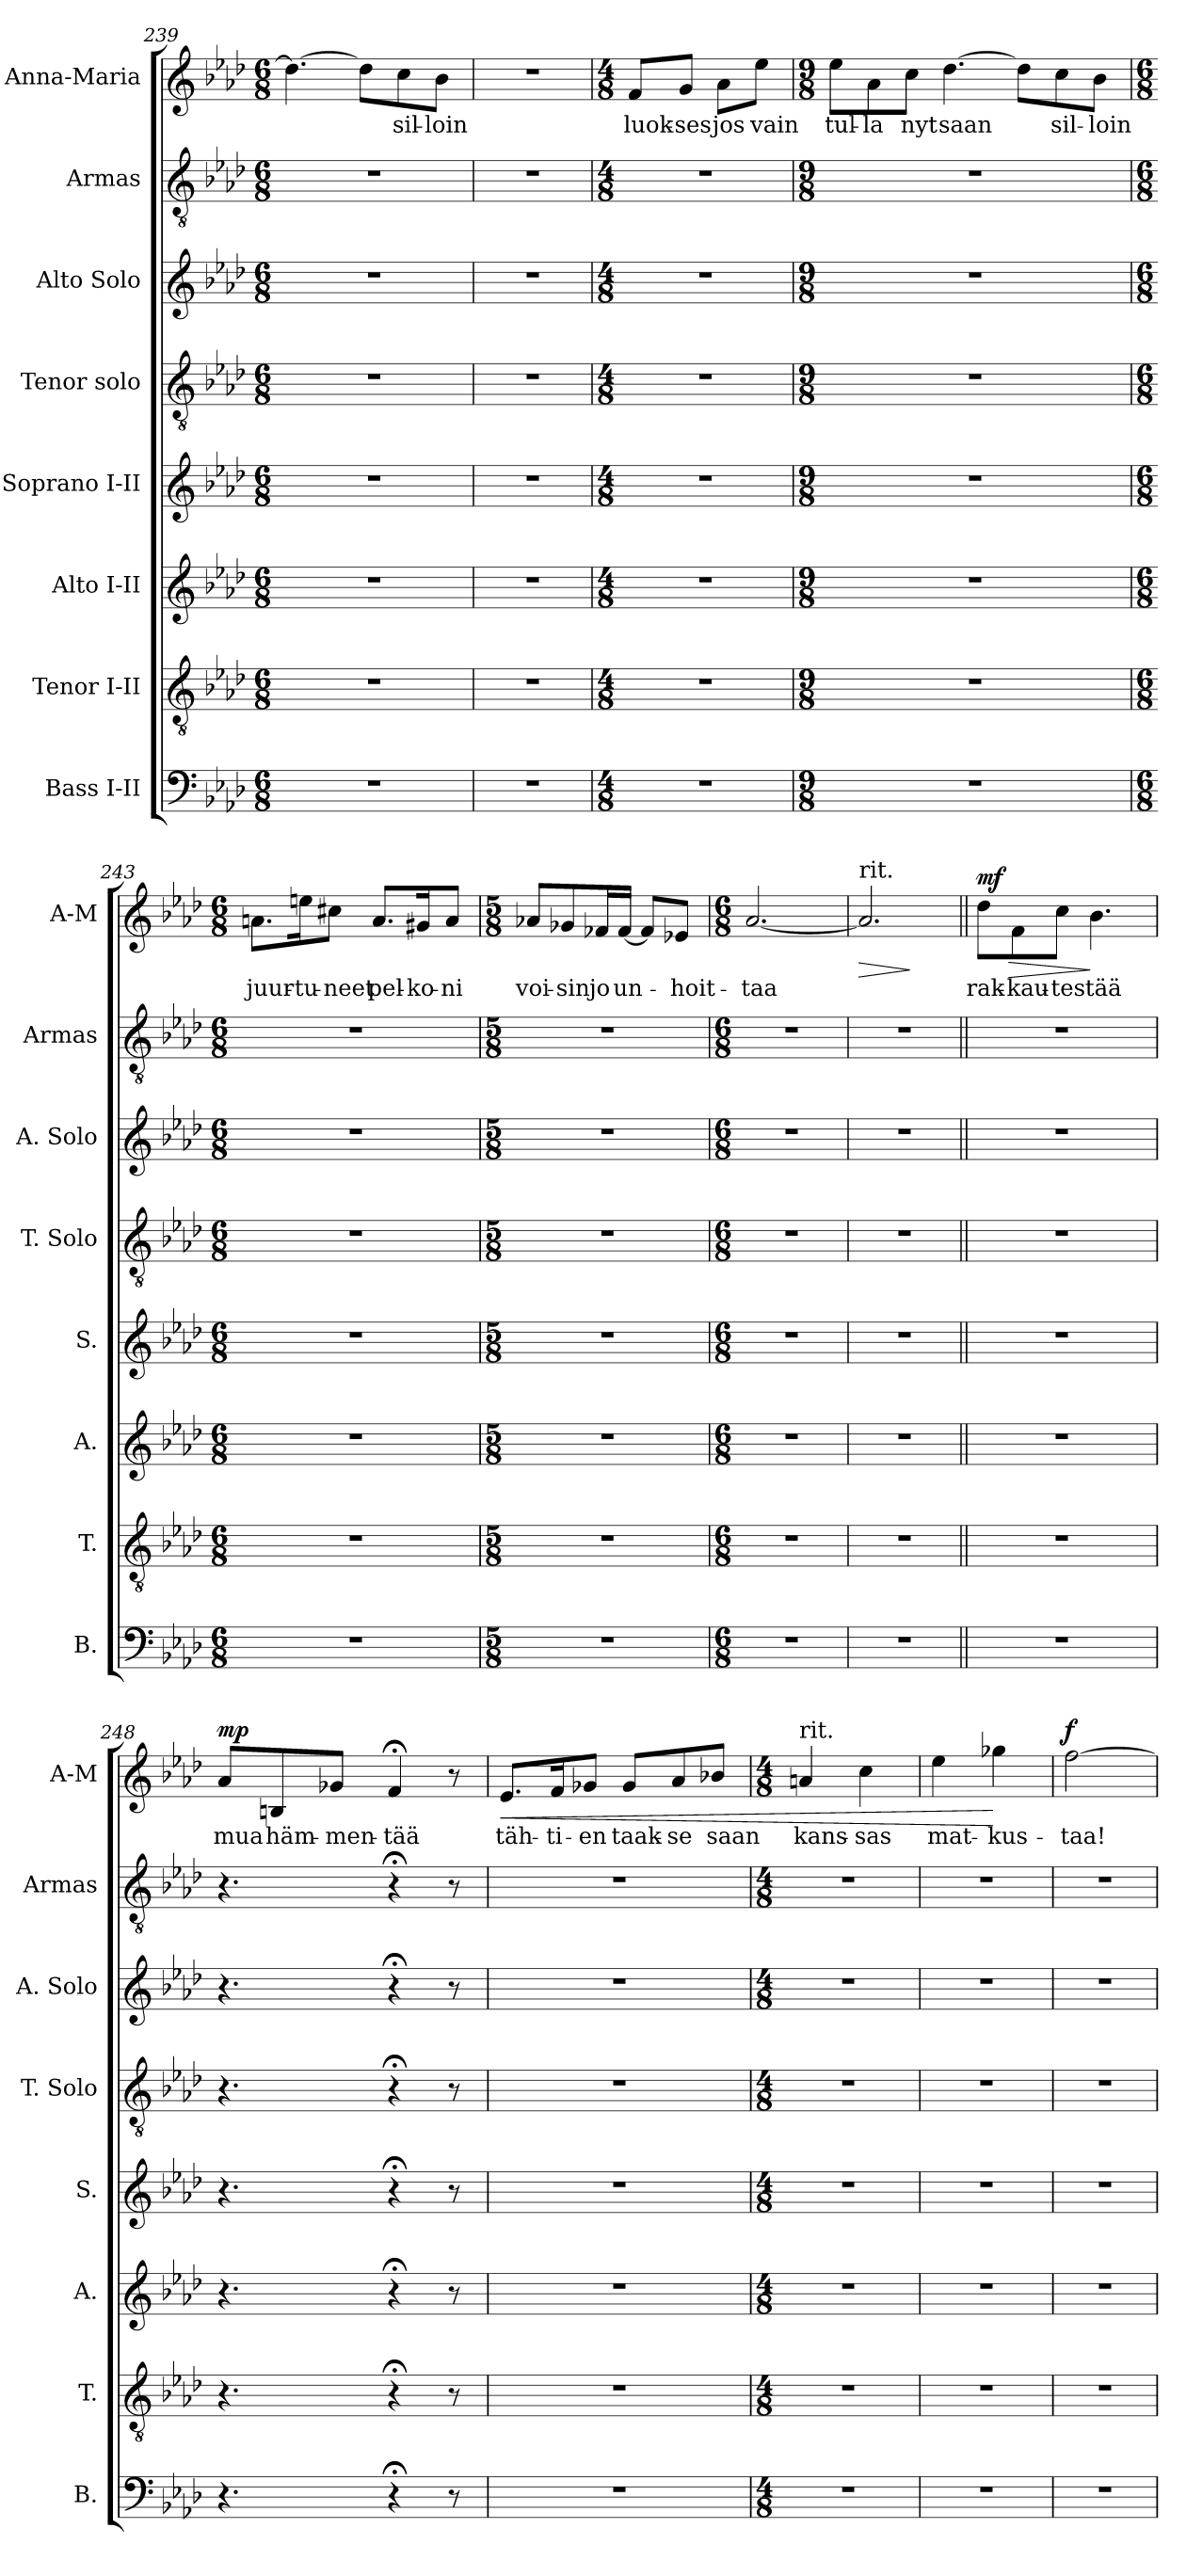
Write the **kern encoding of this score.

**kern	**kern	**kern	**kern	**kern	**kern	**kern	**kern	**text	**dynam
*part8	*part7	*part6	*part5	*part4	*part3	*part2	*part1	*part1	*part1
*staff8	*staff7	*staff6	*staff5	*staff4	*staff3	*staff2	*staff1	*staff1	*staff1
*I"Bass I-II	*I"Tenor I-II	*I"Alto I-II	*I"Soprano I-II	*I"Tenor solo	*I"Alto Solo	*I"Armas	*I"Anna-Maria	*	*
*I'B.	*I'T.	*I'A.	*I'S.	*I'T. Solo	*I'A. Solo	*I'Armas	*I'A-M	*	*
*clefF4	*clefGv2	*clefG2	*clefG2	*clefGv2	*clefG2	*clefGv2	*clefG2	*	*
*	*ITrd7c12	*	*	*ITrd7c12	*	*ITrd7c12	*	*	*
*k[b-e-a-d-]	*k[b-e-a-d-]	*k[b-e-a-d-]	*k[b-e-a-d-]	*k[b-e-a-d-]	*k[b-e-a-d-]	*k[b-e-a-d-]	*k[b-e-a-d-]	*	*
*A-:	*A-:	*A-:	*A-:	*A-:	*A-:	*A-:	*A-:	*	*
*M6/8	*M6/8	*M6/8	*M6/8	*M6/8	*M6/8	*M6/8	*M6/8	*	*
=239	=239	=239	=239	=239	=239	=239	=239	=239	=239
!LO:N:vis=1	!LO:N:vis=1	!LO:N:vis=1	!LO:N:vis=1	!LO:N:vis=1	!LO:N:vis=1	!LO:N:vis=1	!	!	!
2.r	2.r	2.r	2.r	2.r	2.r	2.r	4.dd-i\_<	.	.
.	.	.	.	.	.	.	8dd-i\L]	.	.
!	!	!	!	!	!	!	!	!LO:LY:b:color=#000000	!
.	.	.	.	.	.	.	8cci\	sil-	.
!	!	!	!	!	!	!	!	!LO:LY:b:color=#000000	!
.	.	.	.	.	.	.	8b-i\J	-loin	.
=240	=240	=240	=240	=240	=240	=240	=240	=240	=240
!LO:N:vis=1	!LO:N:vis=1	!LO:N:vis=1	!LO:N:vis=1	!LO:N:vis=1	!LO:N:vis=1	!LO:N:vis=1	!LO:N:vis=1	!	!
2.r	2.r	2.r	2.r	2.r	2.r	2.r	2.r	.	.
=241	=241	=241	=241	=241	=241	=241	=241	=241	=241
*M4/8	*M4/8	*M4/8	*M4/8	*M4/8	*M4/8	*M4/8	*M4/8	*	*
!LO:N:vis=1	!LO:N:vis=1	!LO:N:vis=1	!LO:N:vis=1	!LO:N:vis=1	!LO:N:vis=1	!LO:N:vis=1	!	!	!
!	!	!	!	!	!	!	!	!LO:LY:b:color=#000000	!
2r	2r	2r	2r	2r	2r	2r	8fi/L	luok-	.
!	!	!	!	!	!	!	!	!LO:LY:b:color=#000000	!
.	.	.	.	.	.	.	8gi/J	-ses	.
!	!	!	!	!	!	!	!	!LO:LY:b:color=#000000	!
.	.	.	.	.	.	.	8a-i\L	jos	.
!	!	!	!	!	!	!	!	!LO:LY:b:color=#000000	!
.	.	.	.	.	.	.	8ee-i\J	vain	.
!!LO:LB:g=z
=242	=242	=242	=242	=242	=242	=242	=242	=242	=242
*M9/8	*M9/8	*M9/8	*M9/8	*M9/8	*M9/8	*M9/8	*M9/8	*	*
!LO:N:vis=1	!LO:N:vis=1	!LO:N:vis=1	!LO:N:vis=1	!LO:N:vis=1	!LO:N:vis=1	!LO:N:vis=1	!	!	!
!	!	!	!	!	!	!	!	!LO:LY:b:color=#000000	!
8%9r	8%9r	8%9r	8%9r	8%9r	8%9r	8%9r	8ee-i\L	tul-	.
!	!	!	!	!	!	!	!	!LO:LY:b:color=#000000	!
.	.	.	.	.	.	.	8a-i\	-la	.
!	!	!	!	!	!	!	!	!LO:LY:b:color=#000000	!
.	.	.	.	.	.	.	8cci\J	nyt	.
!	!	!	!	!	!	!	!	!LO:LY:b:color=#000000	!
.	.	.	.	.	.	.	[>4.dd-i\	saan	.
.	.	.	.	.	.	.	8dd-i\L]	.	.
!	!	!	!	!	!	!	!	!LO:LY:b:color=#000000	!
.	.	.	.	.	.	.	8cci\	sil-	.
!	!	!	!	!	!	!	!	!LO:LY:b:color=#000000	!
.	.	.	.	.	.	.	8b-i\J	-loin	.
=243	=243	=243	=243	=243	=243	=243	=243	=243	=243
*M6/8	*M6/8	*M6/8	*M6/8	*M6/8	*M6/8	*M6/8	*M6/8	*	*
!LO:N:vis=1	!LO:N:vis=1	!LO:N:vis=1	!LO:N:vis=1	!LO:N:vis=1	!LO:N:vis=1	!LO:N:vis=1	!	!	!
!	!	!	!	!	!	!	!	!LO:LY:b:color=#000000	!
2.r	2.r	2.r	2.r	2.r	2.r	2.r	8.ani\L	juur-	.
!	!	!	!	!	!	!	!	!LO:LY:b:color=#000000	!
.	.	.	.	.	.	.	16eeni\k	-tu-	.
!	!	!	!	!	!	!	!	!LO:LY:b:color=#000000	!
.	.	.	.	.	.	.	8cc#Xi\J	-neet	.
!	!	!	!	!	!	!	!	!LO:LY:b:color=#000000	!
.	.	.	.	.	.	.	8.ai/L	pel-	.
!	!	!	!	!	!	!	!	!LO:LY:b:color=#000000	!
.	.	.	.	.	.	.	16g#Xi/k	-ko-	.
!	!	!	!	!	!	!	!	!LO:LY:b:color=#000000	!
.	.	.	.	.	.	.	8ai/J	-ni	.
=244	=244	=244	=244	=244	=244	=244	=244	=244	=244
*M5/8	*M5/8	*M5/8	*M5/8	*M5/8	*M5/8	*M5/8	*M5/8	*	*
!LO:N:vis=1	!LO:N:vis=1	!LO:N:vis=1	!LO:N:vis=1	!LO:N:vis=1	!LO:N:vis=1	!LO:N:vis=1	!	!	!
!	!	!	!	!	!	!	!	!LO:LY:b:color=#000000	!
8%5r	8%5r	8%5r	8%5r	8%5r	8%5r	8%5r	8a-Xi/L	voi-	.
!	!	!	!	!	!	!	!	!LO:LY:b:color=#000000	!
.	.	.	.	.	.	.	8g-Xi/	-sin	.
!	!	!	!	!	!	!	!	!LO:LY:b:color=#000000	!
.	.	.	.	.	.	.	16f-Xi/L	jo	.
!	!	!	!	!	!	!	!	!LO:LY:b:color=#000000	!
.	.	.	.	.	.	.	[<16f-i/JJ	un-	.
.	.	.	.	.	.	.	8f-i/L]	.	.
!	!	!	!	!	!	!	!	!LO:LY:b:color=#000000	!
.	.	.	.	.	.	.	8e-Xi/J	-hoit-	.
=245	=245	=245	=245	=245	=245	=245	=245	=245	=245
*M6/8	*M6/8	*M6/8	*M6/8	*M6/8	*M6/8	*M6/8	*M6/8	*	*
!LO:N:vis=1	!LO:N:vis=1	!LO:N:vis=1	!LO:N:vis=1	!LO:N:vis=1	!LO:N:vis=1	!LO:N:vis=1	!	!	!
!	!	!	!	!	!	!	!	!LO:LY:b:color=#000000	!
2.r	2.r	2.r	2.r	2.r	2.r	2.r	[<2.a-i/	-taa	.
=246	=246	=246	=246	=246	=246	=246	=246	=246	=246
!	!	!	!	!	!	!	!LO:TX:t=rit.	!	!
!LO:N:vis=1	!LO:N:vis=1	!LO:N:vis=1	!LO:N:vis=1	!LO:N:vis=1	!LO:N:vis=1	!LO:N:vis=1	!	!	!LO:HP:b
2.r	2.r	2.r	2.r	2.r	2.r	2.r	2.a-i/]	.	>
.	.	.	.	.	.	.	.	.	]
!!LO:LB:g=z
=247||	=247||	=247||	=247||	=247||	=247||	=247||	=247||	=247||	=247||
!LO:N:vis=1	!LO:N:vis=1	!LO:N:vis=1	!LO:N:vis=1	!LO:N:vis=1	!LO:N:vis=1	!LO:N:vis=1	!	!	!
!	!	!	!	!	!	!	!	!LO:LY:b:color=#000000	!LO:HP:b
2.r	2.r	2.r	2.r	2.r	2.r	2.r	8dd-i\L	rak-	> mf
!	!	!	!	!	!	!	!	!LO:LY:b:color=#000000	!
.	.	.	.	.	.	.	8fi\	-kau-	.
!	!	!	!	!	!	!	!	!LO:LY:b:color=#000000	!
.	.	.	.	.	.	.	8cci\J	-tes	.
!	!	!	!	!	!	!	!	!LO:LY:b:color=#000000	!
.	.	.	.	.	.	.	4.b-i\	tää	]
=248	=248	=248	=248	=248	=248	=248	=248	=248	=248
!	!	!	!	!	!	!	!	!LO:LY:b:color=#000000	!
4.r	4.r	4.r	4.r	4.r	4.r	4.r	8a-i/L	mua	mp
!	!	!	!	!	!	!	!	!LO:LY:b:color=#000000	!
.	.	.	.	.	.	.	8Bni/	häm-	.
!	!	!	!	!	!	!	!	!LO:LY:b:color=#000000	!
.	.	.	.	.	.	.	8g-Xi/J	-men-	.
!	!	!	!	!	!	!	!	!LO:LY:b:color=#000000	!
4r;	4r;	4r;	4r;	4r;	4r;	4r;	4f;i/	-tää	.
8r	8r	8r	8r	8r	8r	8r	8r	.	.
=249	=249	=249	=249	=249	=249	=249	=249	=249	=249
!LO:N:vis=1	!LO:N:vis=1	!LO:N:vis=1	!LO:N:vis=1	!LO:N:vis=1	!LO:N:vis=1	!LO:N:vis=1	!	!	!
*	*	*	*	*	*	*	*MM91	*	*
!	!	!	!	!	!	!	!	!LO:LY:b:color=#000000	!LO:HP:b
2.r	2.r	2.r	2.r	2.r	2.r	2.r	8.e-i/L	täh-	<
!	!	!	!	!	!	!	!	!LO:LY:b:color=#000000	!
.	.	.	.	.	.	.	16fi/k	-ti-	.
!	!	!	!	!	!	!	!	!LO:LY:b:color=#000000	!
.	.	.	.	.	.	.	8g-Xi/J	-en	.
!	!	!	!	!	!	!	!	!LO:LY:b:color=#000000	!
.	.	.	.	.	.	.	8g-i/L	taak-	.
!	!	!	!	!	!	!	!	!LO:LY:b:color=#000000	!
.	.	.	.	.	.	.	8a-i/	-se	.
!	!	!	!	!	!	!	!	!LO:LY:b:color=#000000	!
.	.	.	.	.	.	.	8b-Xi/J	saan	.
=250	=250	=250	=250	=250	=250	=250	=250	=250	=250
*M4/8	*M4/8	*M4/8	*M4/8	*M4/8	*M4/8	*M4/8	*M4/8	*	*
!LO:N:vis=1	!LO:N:vis=1	!LO:N:vis=1	!LO:N:vis=1	!LO:N:vis=1	!LO:N:vis=1	!LO:N:vis=1	!	!	!
!	!	!	!	!	!	!	!LO:TX:t=rit.	!	!
!	!	!	!	!	!	!	!	!LO:LY:b:color=#000000	!
2r	2r	2r	2r	2r	2r	2r	4ani/	kans-	.
!	!	!	!	!	!	!	!	!LO:LY:b:color=#000000	!
.	.	.	.	.	.	.	4cci\	-sas	.
!!LO:PB:g=z
=251	=251	=251	=251	=251	=251	=251	=251	=251	=251
!LO:N:vis=1	!LO:N:vis=1	!LO:N:vis=1	!LO:N:vis=1	!LO:N:vis=1	!LO:N:vis=1	!LO:N:vis=1	!	!	!
!	!	!	!	!	!	!	!	!LO:LY:b:color=#000000	!
2r	2r	2r	2r	2r	2r	2r	4ee-i\	mat-	.
!	!	!	!	!	!	!	!	!LO:LY:b:color=#000000	!
.	.	.	.	.	.	.	4gg-Xi\	-kus-	[
=252	=252	=252	=252	=252	=252	=252	=252	=252	=252
!LO:N:vis=1	!LO:N:vis=1	!LO:N:vis=1	!LO:N:vis=1	!LO:N:vis=1	!LO:N:vis=1	!LO:N:vis=1	!	!	!
!	!	!	!	!	!	!	!	!LO:LY:b:color=#000000	!
2r	2r	2r	2r	2r	2r	2r	[>2ffi\	-taa!	f
=	=	=	=	=	=	=	=	=	=
*-	*-	*-	*-	*-	*-	*-	*-	*-	*-
